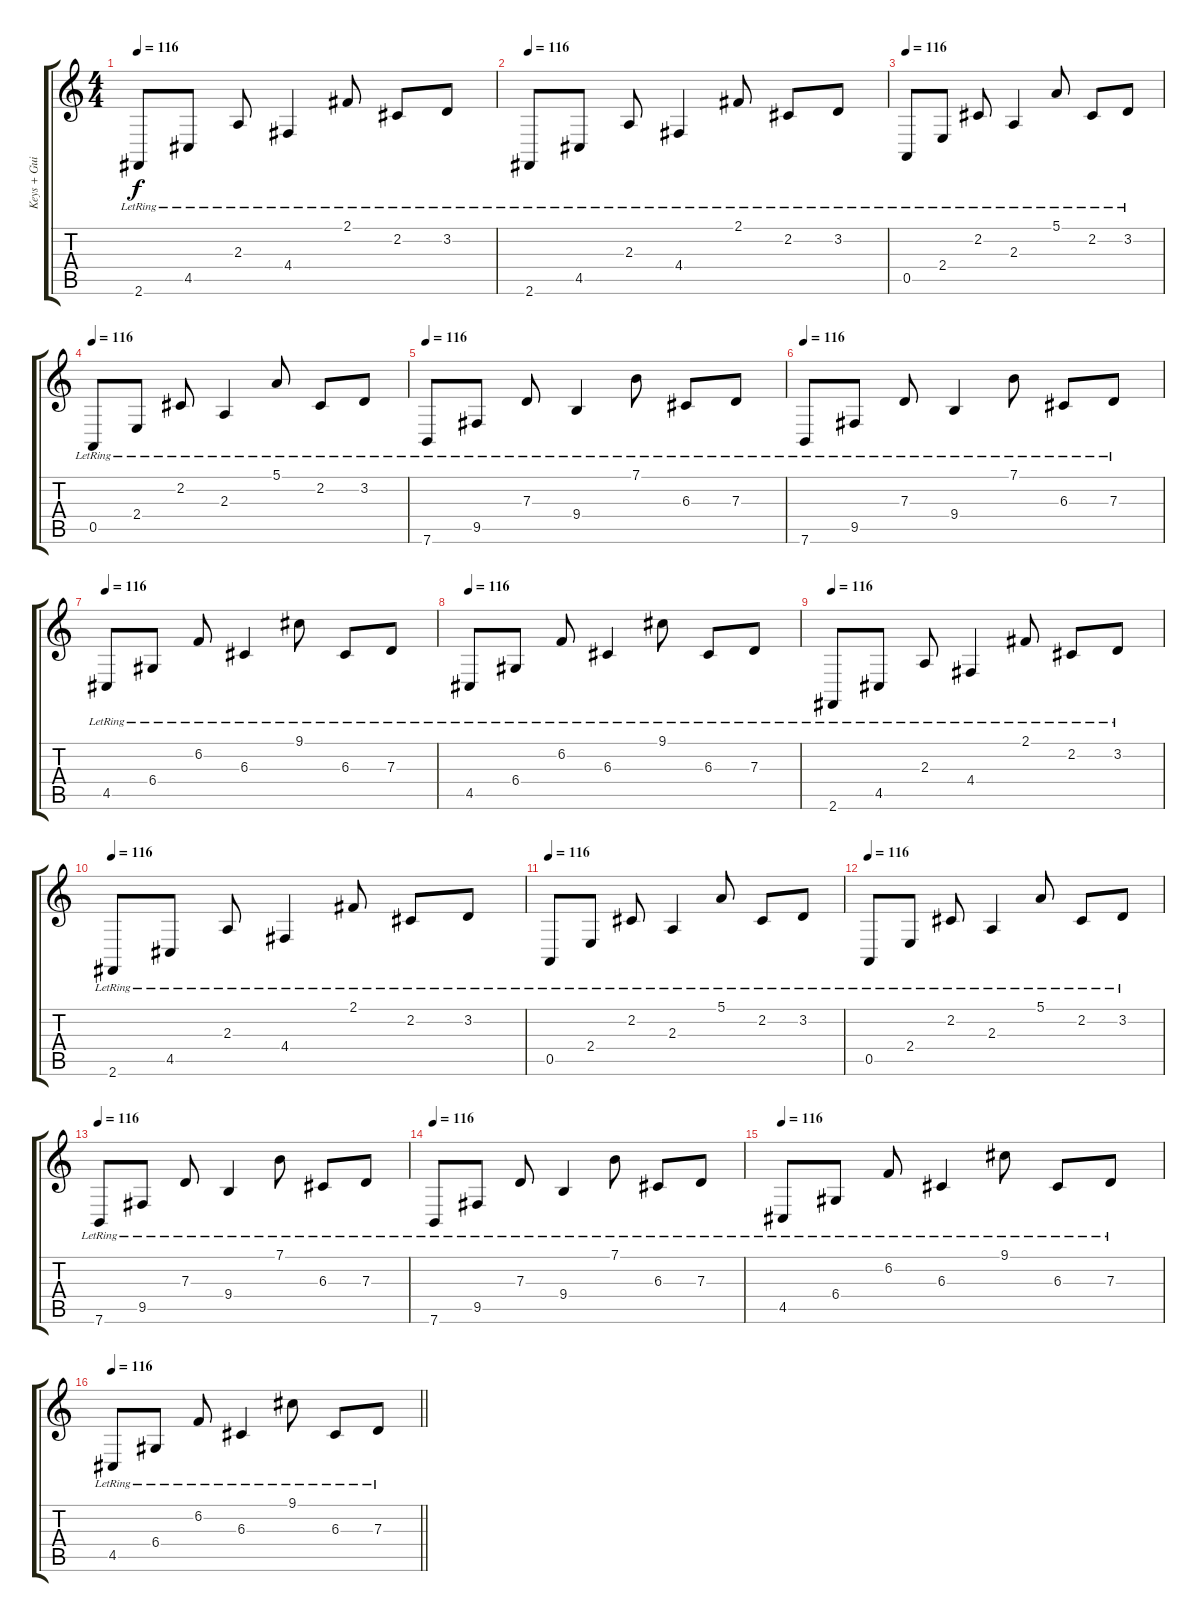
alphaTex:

\track ("Keys + Guitar 1" "Keys + Gui") {instrument lead1square}
\staff {score tabs}
\tuning (E4 B3 G3 D3 A2 E2) {hide}
\ts (4 4)
\tempo 116
\clef g2
\ks c
2.6{lr}.8{dy f instrument acousticguitarsteel} 4.5{lr}.8 2.3{lr}.8 4.4{lr}.4 2.1{lr}.8 2.2{lr}.8 3.2{lr}.8 |
\tempo 116
2.6{lr}.8 4.5{lr}.8 2.3{lr}.8 4.4{lr}.4 2.1{lr}.8 2.2{lr}.8 3.2{lr}.8 |
\tempo 116
0.5{lr}.8{instrument acousticguitarsteel} 2.4{lr}.8 2.2{lr}.8 2.3{lr}.4 5.1{lr}.8 2.2{lr}.8 3.2{lr}.8 |
\tempo 116
0.5{lr}.8 2.4{lr}.8 2.2{lr}.8 2.3{lr}.4 5.1{lr}.8 2.2{lr}.8 3.2{lr}.8 |
\tempo 116
7.6{lr}.8{instrument acousticguitarsteel} 9.5{lr}.8 7.3{lr}.8 9.4{lr}.4 7.1{lr}.8 6.3{lr}.8 7.3{lr}.8 |
\tempo 116
7.6{lr}.8{instrument acousticguitarsteel} 9.5{lr}.8 7.3{lr}.8 9.4{lr}.4 7.1{lr}.8 6.3{lr}.8 7.3{lr}.8 |
\tempo 116
4.5{lr}.8{instrument acousticguitarsteel} 6.4{lr}.8 6.2{lr}.8 6.3{lr}.4 9.1{lr}.8 6.3{lr}.8 7.3{lr}.8 |
\tempo 116
4.5{lr}.8 6.4{lr}.8 6.2{lr}.8 6.3{lr}.4 9.1{lr}.8 6.3{lr}.8 7.3{lr}.8 |
\tempo 116
2.6{lr}.8{instrument acousticguitarsteel} 4.5{lr}.8 2.3{lr}.8 4.4{lr}.4 2.1{lr}.8 2.2{lr}.8 3.2{lr}.8 |
\tempo 116
2.6{lr}.8 4.5{lr}.8 2.3{lr}.8 4.4{lr}.4 2.1{lr}.8 2.2{lr}.8 3.2{lr}.8 |
\tempo 116
0.5{lr}.8{instrument acousticguitarsteel} 2.4{lr}.8 2.2{lr}.8 2.3{lr}.4 5.1{lr}.8 2.2{lr}.8 3.2{lr}.8 |
\tempo 116
0.5{lr}.8 2.4{lr}.8 2.2{lr}.8 2.3{lr}.4 5.1{lr}.8 2.2{lr}.8 3.2{lr}.8 |
\tempo 116
7.6{lr}.8{instrument acousticguitarsteel} 9.5{lr}.8 7.3{lr}.8 9.4{lr}.4 7.1{lr}.8 6.3{lr}.8 7.3{lr}.8 |
\tempo 116
7.6{lr}.8{instrument acousticguitarsteel} 9.5{lr}.8 7.3{lr}.8 9.4{lr}.4 7.1{lr}.8 6.3{lr}.8 7.3{lr}.8 |
\tempo 116
4.5{lr}.8{instrument acousticguitarsteel} 6.4{lr}.8 6.2{lr}.8 6.3{lr}.4 9.1{lr}.8 6.3{lr}.8 7.3{lr}.8 |
\tempo 116
\barLineRight lightlight
4.5{lr}.8 6.4{lr}.8 6.2{lr}.8 6.3{lr}.4 9.1{lr}.8 6.3{lr}.8 7.3{lr}.8
